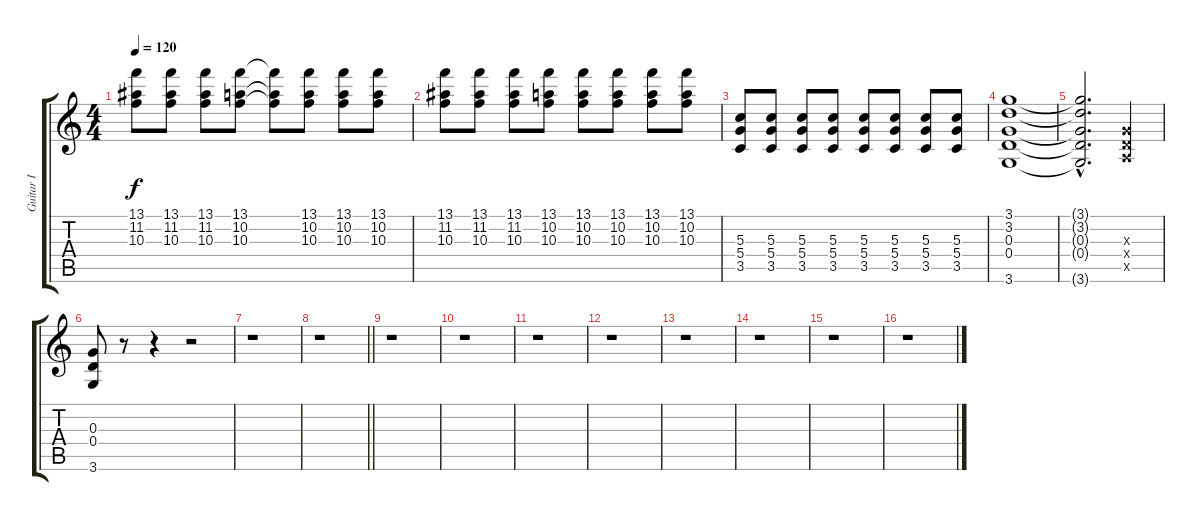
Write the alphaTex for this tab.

\track ("Guitar I" "Guitar I") {instrument distortionguitar}
\staff {score tabs}
\tuning (E4 B3 G3 D3 A2 E2) {hide}
\ts (4 4)
\tempo 120
\clef g2
\ks c
(13.1 11.2 10.3).8{dy f} (13.1 11.2 10.3).8 (13.1 11.2 10.3).8 (13.1 10.2 10.3).8 (13.1{t} 10.2{t} 10.3{t}).8 (13.1 10.2 10.3).8 (13.1 10.2 10.3).8 (13.1 10.2 10.3).8 |
(13.1 11.2 10.3).8 (13.1 11.2 10.3).8 (13.1 11.2 10.3).8 (13.1 10.2 10.3).8 (13.1 10.2 10.3).8 (13.1 10.2 10.3).8 (13.1 10.2 10.3).8 (13.1 10.2 10.3).8 |
(5.3 5.4 3.5).8 (5.3 5.4 3.5).8 (5.3 5.4 3.5).8 (5.3 5.4 3.5).8 (5.3 5.4 3.5).8 (5.3 5.4 3.5).8 (5.3 5.4 3.5).8 (5.3 5.4 3.5).8 |
(3.1 3.2 0.3 0.4 3.6).1 |
(3.1{hac t} 3.2{hac t} 0.3{hac t} 0.4{hac t} 3.6{hac t}).2{d} (0.3{x} 0.4{x} 0.5{x}).4 |
(0.3 0.4 3.6).8 r.8 r.4 r.2 |
r.1 |
\barLineRight lightlight
r.1 |
r.1 |
r.1 |
r.1 |
r.1 |
r.1 |
r.1 |
r.1 |
r.1
